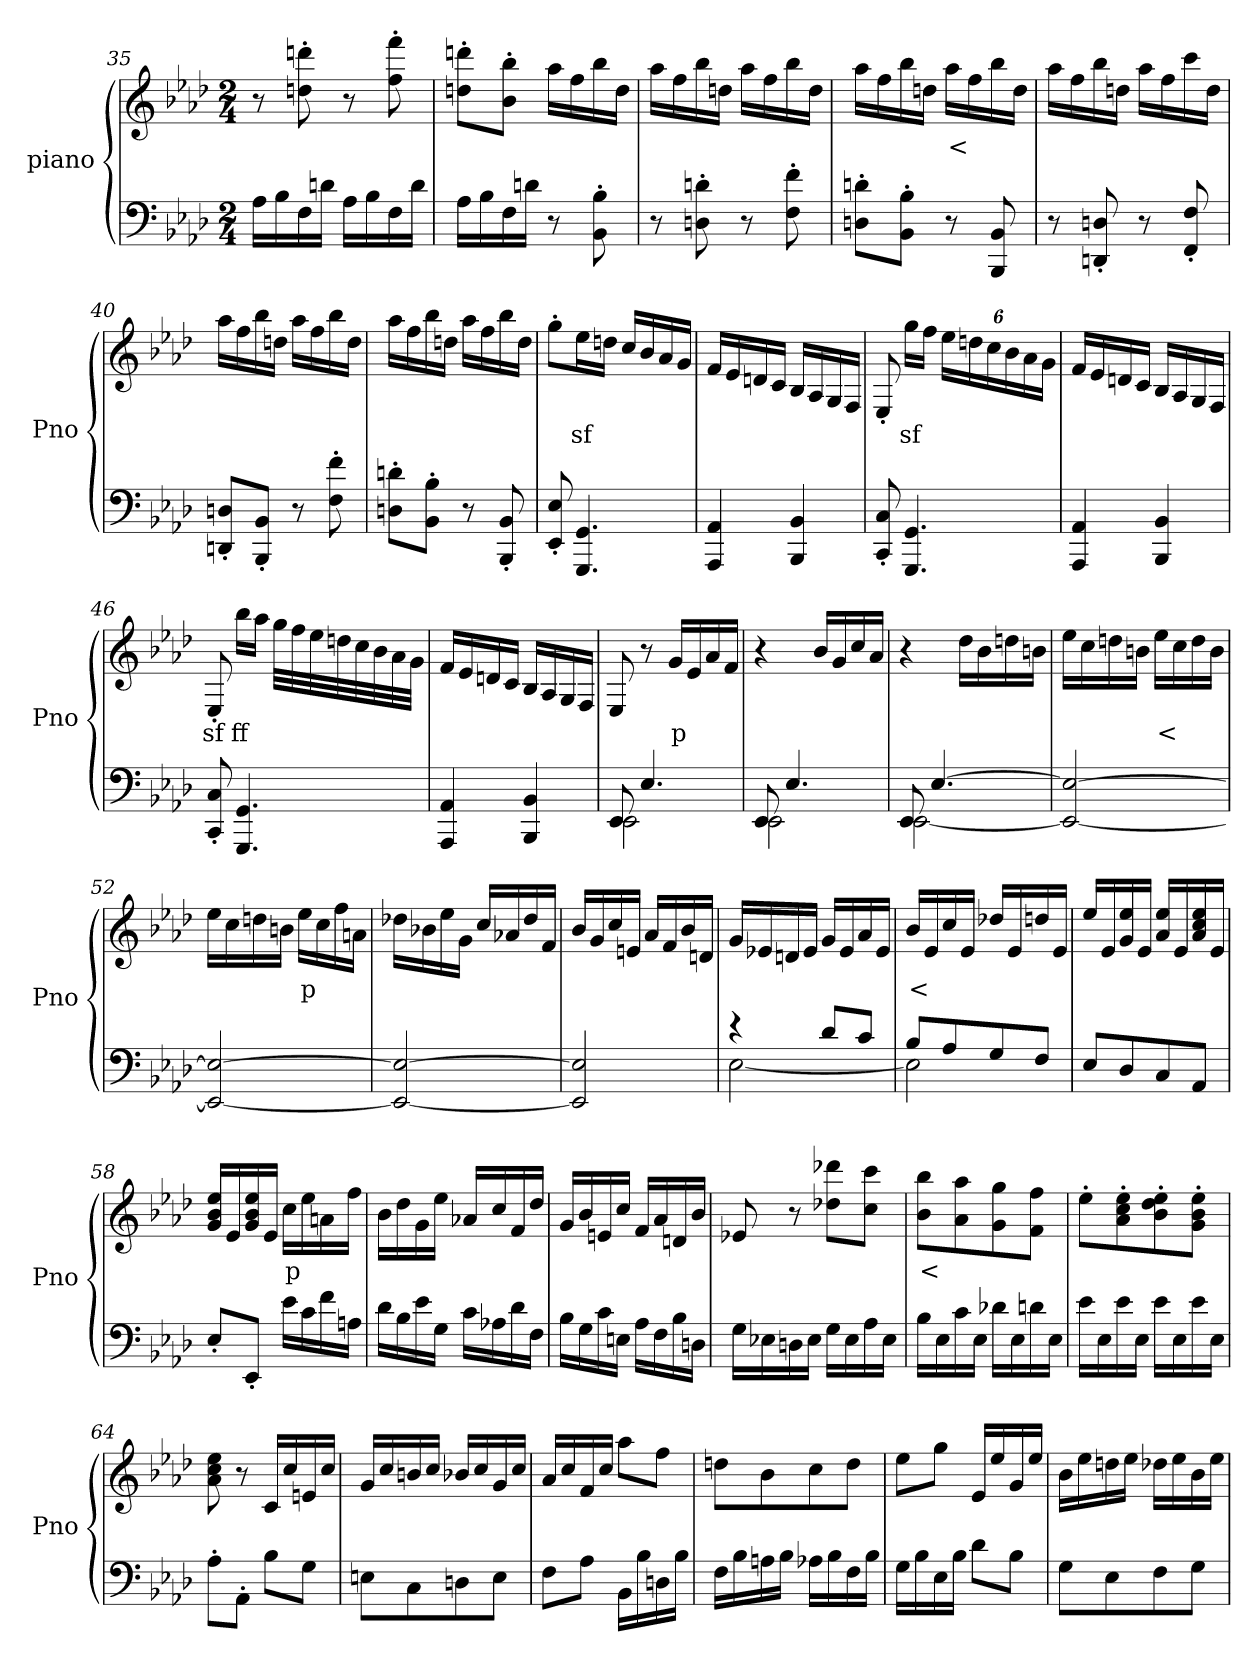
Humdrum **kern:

**kern	**kern	**text
*part2	*part1	*part1
*staff2	*staff1	*staff1
*I"piano	*I"piano	*
*I'Pno	*I'Pno	*
*clefF4	*clefG2	*
*k[b-e-a-d-]	*k[b-e-a-d-]	*
*A-:	*A-:	*
*M2/4	*M2/4	*
=35	=35	=35
16A-\LL	8r	.
16B-\	.	.
16F\	8ddn\' 8dddn\'	.
16dn\JJ	.	.
16A-\LL	8r	.
16B-\	.	.
16F\	8ff\' 8fff\'	.
16d\JJ	.	.
=36	=36	=36
16A-\LL	8ddn\' 8dddn\'L	.
16B-\	.	.
16F\	8b-\' 8bb-\'J	.
16dn\JJ	.	.
8r	16aa-\LL	.
.	16ff\	.
8BB-\' 8B-\'	16bb-\	.
.	16dd\JJ	.
=37	=37	=37
8r	16aa-\LL	.
.	16ff\	.
8Dn\' 8dn\'	16bb-\	.
.	16ddn\JJ	.
8r	16aa-\LL	.
.	16ff\	.
8F\' 8f\'	16bb-\	.
.	16dd\JJ	.
=38	=38	=38
8Dn\' 8dn\'L	16aa-\LL	.
.	16ff\	.
8BB-\' 8B-\'J	16bb-\	.
.	16ddn\JJ	.
8r	16aa-\LL	<
.	16ff\	.
8BBB-/ 8BB-/	16bb-\	.
.	16dd\JJ	.
=39	=39	=39
8r	16aa-\LL	.
.	16ff\	.
8DDn/' 8Dn/'	16bb-\	.
.	16ddn\JJ	.
8r	16aa-\LL	.
.	16ff\	.
8FF/' 8F/'	16ccc\	.
.	16dd\JJ	.
!!LO:LB:g=z
=40	=40	=40
8DDn/' 8Dn/'L	16aa-\LL	.
.	16ff\	.
8BBB-/' 8BB-/'J	16bb-\	.
.	16ddn\JJ	.
8r	16aa-\LL	.
.	16ff\	.
8F\' 8f\'	16bb-\	.
.	16dd\JJ	.
=41	=41	=41
8Dn\' 8dn\'L	16aa-\LL	.
.	16ff\	.
8BB-\' 8B-\'J	16bb-\	.
.	16ddn\JJ	.
8r	16aa-\LL	.
.	16ff\	.
8BBB-/' 8BB-/'	16bb-\	.
.	16dd\JJ	.
=42	=42	=42
8EE-/' 8E-/'	8gg'\L	.
4.GGG/ 4.GG/	16ee-\L	sf
.	16ddn\JJ	.
.	16cc/LL	.
.	16b-/	.
.	16a-/	.
.	16g/JJ	.
=43	=43	=43
4AAA-/ 4AA-/	16f/LL	.
.	16e-/	.
.	16dn/	.
.	16c/JJ	.
4BBB-/ 4BB-/	16B-/LL	.
.	16A-/	.
.	16G/	.
.	16F/JJ	.
=44	=44	=44
8CC/' 8C/'	8E-'/	.
4.GGG/ 4.GG/	16gg\LL	sf
.	16ff\JJ	.
.	24ee-\LL	.
.	24ddn\	.
.	24cc\	.
.	24b-\	.
.	24a-\	.
.	24g\JJ	.
!!LO:LB:g=z
=45	=45	=45
4AAA-/ 4AA-/	16f/LL	.
.	16e-/	.
.	16dn/	.
.	16c/JJ	.
4BBB-/ 4BB-/	16B-/LL	.
.	16A-/	.
.	16G/	.
.	16F/JJ	.
=46	=46	=46
8CC/' 8C/'	8E-'/	sf
4.GGG/ 4.GG/	16bb-\LL	ff
.	16aa-\JJ	.
.	32gg\LLL	.
.	32ff\	.
.	32ee-\	.
.	32ddn\	.
.	32cc\	.
.	32b-\	.
.	32a-\	.
.	32g\JJJ	.
=47	=47	=47
4AAA-/ 4AA-/	16f/LL	.
.	16e-/	.
.	16dn/	.
.	16c/JJ	.
4BBB-/ 4BB-/	16B-/LL	.
.	16A-/	.
.	16G/	.
.	16F/JJ	.
=48	=48	=48
*^	*	*
8EE-/	2EE-\	8E-/	.
4.E-/	.	8r	.
.	.	16g/LL	p
.	.	16e-/	.
.	.	16a-/	.
.	.	16f/JJ	.
=49	=49	=49	=49
8EE-/	2EE-\	4r	.
4.E-/	.	.	.
.	.	16b-/LL	.
.	.	16g/	.
.	.	16cc/	.
.	.	16a-/JJ	.
!!LO:LB:g=z
=50	=50	=50	=50
8EE-/	[2EE-\	4r	.
[4.E-/	.	.	.
.	.	16dd-\LL	.
.	.	16b-\	.
.	.	16ddn\	.
.	.	16bn\JJ	.
*v	*v	*	*
=51	=51	=51
2EE-/_ 2E-/_	16ee-\LL	.
.	16cc\	.
.	16ddn\	.
.	16bn\JJ	.
.	16ee-\LL	<
.	16cc\	.
.	16dd\	.
.	16b\JJ	.
=52	=52	=52
2EE-/_ 2E-/_	16ee-\LL	.
.	16cc\	.
.	16ddn\	.
.	16bn\JJ	.
.	16ee-\LL	p
.	16cc\	.
.	16ff\	.
.	16an\JJ	.
=53	=53	=53
2EE-/_ 2E-/_	16dd-X\LL	.
.	16b-X\	.
.	16ee-\	.
.	16g\JJ	.
.	16cc/LL	.
.	16a-X/	.
.	16dd-/	.
.	16f/JJ	.
=54	=54	=54
2EE-/] 2E-/]	16b-/LL	.
.	16g/	.
.	16cc/	.
.	16en/JJ	.
.	16a-/LL	.
.	16f/	.
.	16b-/	.
.	16dn/JJ	.
=55	=55	=55
*^	*	*
4r	[2E-\	16g/LL	.
.	.	16e-X/	.
.	.	16dn/	.
.	.	16e-/JJ	.
8d-/L	.	16g/LL	.
.	.	16e-/	.
8c/J	.	16a-/	.
.	.	16e-/JJ	.
!!LO:PB:g=z
=56	=56	=56	=56
8B-/L	2E-\]	16b-/LL	<
.	.	16e-/	.
8A-/	.	16cc/	.
.	.	16e-/JJ	.
8G/	.	16dd-X/LL	.
.	.	16e-/	.
8F/J	.	16ddn/	.
.	.	16e-/JJ	.
*v	*v	*	*
=57	=57	=57
8E-/L	16ee-/LL	.
.	16e-/	.
8D-/	16g/ 16ee-/	.
.	16e-/JJ	.
8C/	16a-/ 16ee-/LL	.
.	16e-/	.
8AA-/J	16a-/ 16cc/ 16ee-/	.
.	16e-/JJ	.
=58	=58	=58
8E-'/L	16g/ 16b-/ 16ee-/LL	.
.	16e-/	.
8EE-'/J	16g/ 16b-/ 16ee-/	.
.	16e-/JJ	.
16e-\LL	16cc\LL	p
16c\	16ee-\	.
16f\	16an\	.
16An\JJ	16ff\JJ	.
=59	=59	=59
16d-\LL	16b-\LL	.
16B-\	16dd-\	.
16e-\	16g\	.
16G\JJ	16ee-\JJ	.
16c\LL	16a-X/LL	.
16A-X\	16cc/	.
16d-\	16f/	.
16F\JJ	16dd-/JJ	.
=60	=60	=60
16B-\LL	16g/LL	.
16G\	16b-/	.
16c\	16en/	.
16En\JJ	16cc/JJ	.
16A-\LL	16f/LL	.
16F\	16a-/	.
16B-\	16dn/	.
16Dn\JJ	16b-/JJ	.
!!LO:LB:g=z
=61	=61	=61
16G\LL	8e-X/	.
16E-X\	.	.
16Dn\	8r	.
16E-\JJ	.	.
16G\LL	8dd-X\ 8ddd-X\L	.
16E-\	.	.
16A-\	8cc\ 8ccc\J	.
16E-\JJ	.	.
=62	=62	=62
16B-\LL	8b-\ 8bb-\L	<
16E-\	.	.
16c\	8a-\ 8aa-\	.
16E-\JJ	.	.
16d-X\LL	8g\ 8gg\	.
16E-\	.	.
16dn\	8f\ 8ff\J	.
16E-\JJ	.	.
=63	=63	=63
16e-\LL	8ee-'\L	.
16E-\	.	.
16e-\	8a-\' 8cc\' 8ee-\'	.
16E-\JJ	.	.
16e-\LL	8b-\' 8dd-\' 8ee-\'	.
16E-\	.	.
16e-\	8g\' 8b-\' 8ee-\'J	.
16E-\JJ	.	.
=64	=64	=64
8A-'\L	8a-\ 8cc\ 8ee-\	.
8AA-'\J	8r	.
8B-\L	16c/LL	.
.	16cc/	.
8G\J	16en/	.
.	16cc/JJ	.
=65	=65	=65
8En\L	16g/LL	.
.	16cc/	.
8C\	16bn/	.
.	16cc/JJ	.
8Dn\	16b-X/LL	.
.	16cc/	.
8E\J	16g/	.
.	16cc/JJ	.
=66	=66	=66
8F\L	16a-/LL	.
.	16cc/	.
8A-\J	16f/	.
.	16cc/JJ	.
16BB-\LL	8aa-\L	.
16B-\	.	.
16Dn\	8ff\J	.
16B-\JJ	.	.
!!LO:LB:g=z
=67	=67	=67
16F\LL	8ddn\L	.
16B-\	.	.
16An\	8b-\	.
16B-\JJ	.	.
16A-X\LL	8cc\	.
16B-\	.	.
16F\	8dd\J	.
16B-\JJ	.	.
=68	=68	=68
16G\LL	8ee-\L	.
16B-\	.	.
16E-\	8gg\J	.
16B-\JJ	.	.
8d-\L	16e-/LL	.
.	16ee-/	.
8B-\J	16g/	.
.	16ee-/JJ	.
=69	=69	=69
8G\L	16b-\LL	.
.	16ee-\	.
8E-\	16ddn\	.
.	16ee-\JJ	.
8F\	16dd-X\LL	.
.	16ee-\	.
8G\J	16b-\	.
.	16ee-\JJ	.
=	=	=
*-	*-	*-
